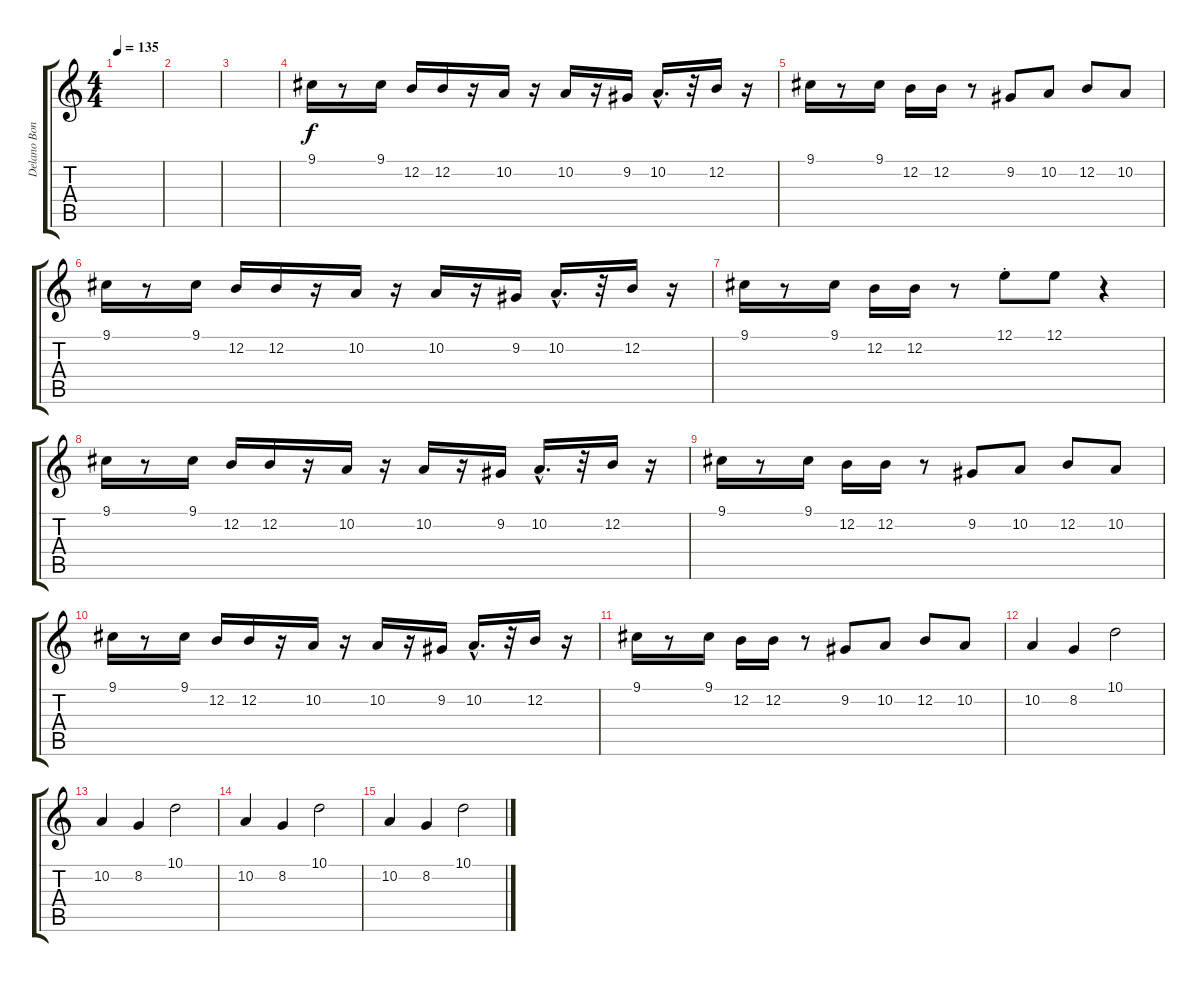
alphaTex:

\track ("Delano Bonner" "Delano Bon") {instrument trumpet}
\staff {score tabs}
\tuning (E4 B3 G3 D3 A2 E2) {hide}
\ts (4 4)
\tempo 135
\clef g2
\ks c
|
|
|
9.1.16 r.8 9.1.16 12.2.16 12.2.16 r.16 10.2.16 r.16 10.2.16 r.16 9.2.16 10.2{hac}.16{d} r.32 12.2.16 r.16 |
9.1.16 r.8 9.1.16 12.2.16 12.2.16 r.8 9.2.8 10.2.8 12.2.8 10.2.8 |
9.1.16 r.8 9.1.16 12.2.16 12.2.16 r.16 10.2.16 r.16 10.2.16 r.16 9.2.16 10.2{hac}.16{d} r.32 12.2.16 r.16 |
9.1.16 r.8 9.1.16 12.2.16 12.2.16 r.8 12.1{st}.8 12.1.8 r.4 |
9.1.16 r.8 9.1.16 12.2.16 12.2.16 r.16 10.2.16 r.16 10.2.16 r.16 9.2.16 10.2{hac}.16{d} r.32 12.2.16 r.16 |
9.1.16 r.8 9.1.16 12.2.16 12.2.16 r.8 9.2.8 10.2.8 12.2.8 10.2.8 |
9.1.16 r.8 9.1.16 12.2.16 12.2.16 r.16 10.2.16 r.16 10.2.16 r.16 9.2.16 10.2{hac}.16{d} r.32 12.2.16 r.16 |
9.1.16 r.8 9.1.16 12.2.16 12.2.16 r.8 9.2.8 10.2.8 12.2.8 10.2.8 |
10.2.4 8.2.4 10.1.2 |
10.2.4 8.2.4 10.1.2 |
10.2.4 8.2.4 10.1.2 |
10.2.4 8.2.4 10.1.2
